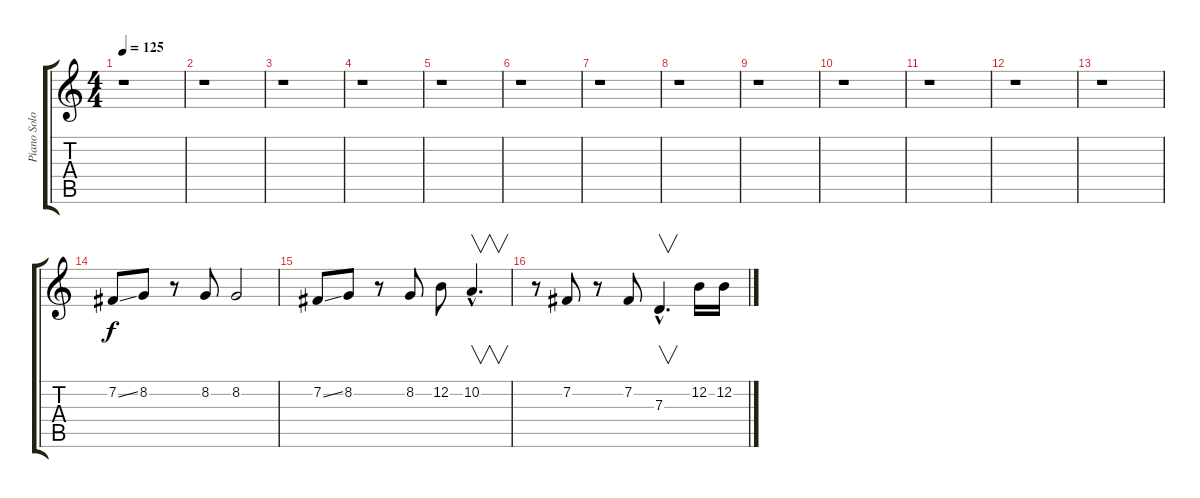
\track ("Piano Solo" "Piano Solo") {instrument brightacousticpiano}
\staff {score tabs}
\tuning (E4 B3 G3 D3 A2 E2) {hide}
\ts (4 4)
\tempo 125
\clef g2
\ks c
r.1{dy f} |
r.1 |
r.1 |
r.1 |
r.1 |
r.1 |
r.1 |
r.1 |
r.1 |
r.1 |
r.1 |
r.1 |
r.1 |
7.2{ss}.8 8.2.8 r.8 8.2.8 8.2.2 |
7.2{ss}.8 8.2.8 r.8 8.2.8 12.2.8 10.2{hac}.4{v d} |
r.8 7.2.8 r.8 7.2.8 7.3{hac}.4{v d} 12.2.16 12.2.16
